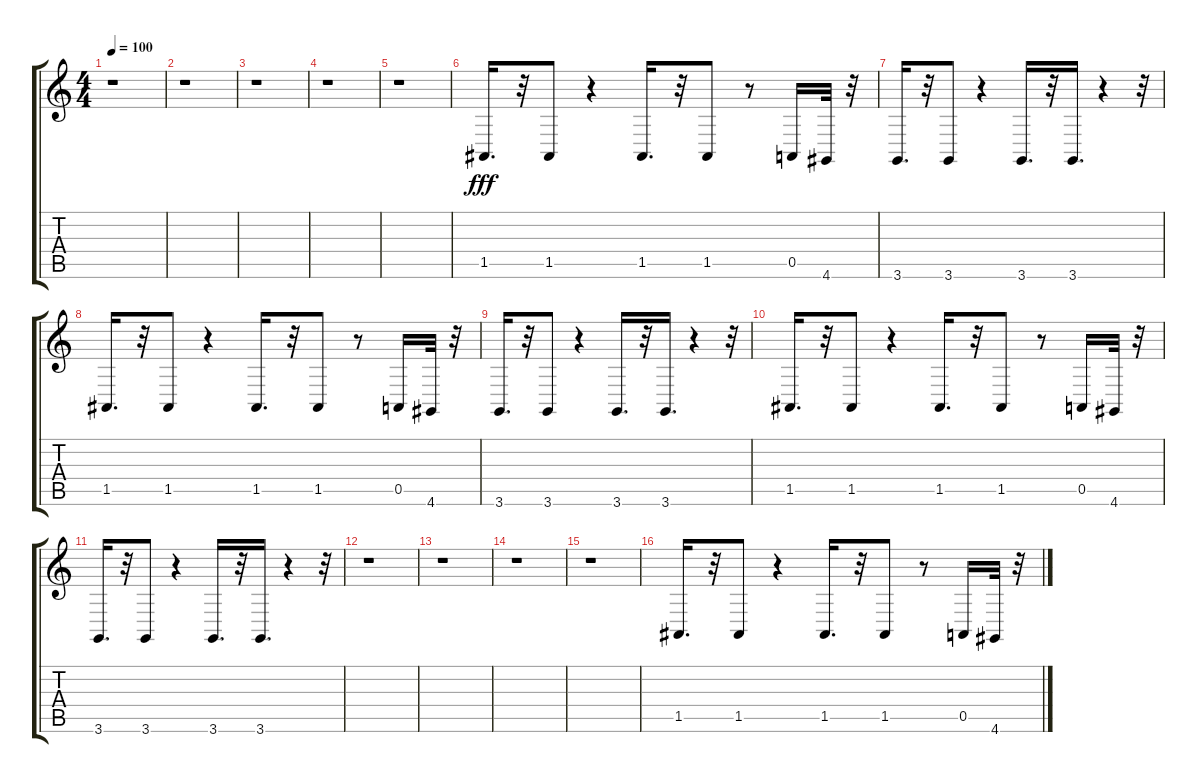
\track "" {instrument baritonesax}
\staff {score tabs}
\tuning (E4 B3 G3 D3 A2 E2) {hide}
\ts (4 4)
\tempo 100
\clef g2
\ks c
r.1{dy fff} |
r.1 |
r.1 |
r.1 |
r.1 |
1.5.16{d} r.32 1.5.8 r.4 1.5.16{d} r.32 1.5.8 r.8 0.5.16 4.6.32 r.32 |
3.6.16{d} r.32 3.6.8 r.4 3.6.16{d} r.32 3.6.16{d} r.4 r.32 |
1.5.16{d} r.32 1.5.8 r.4 1.5.16{d} r.32 1.5.8 r.8 0.5.16 4.6.32 r.32 |
3.6.16{d} r.32 3.6.8 r.4 3.6.16{d} r.32 3.6.16{d} r.4 r.32 |
1.5.16{d} r.32 1.5.8 r.4 1.5.16{d} r.32 1.5.8 r.8 0.5.16 4.6.32 r.32 |
3.6.16{d} r.32 3.6.8 r.4 3.6.16{d} r.32 3.6.16{d} r.4 r.32 |
r.1 |
r.1 |
r.1 |
r.1 |
1.5.16{d} r.32 1.5.8 r.4 1.5.16{d} r.32 1.5.8 r.8 0.5.16 4.6.32 r.32
